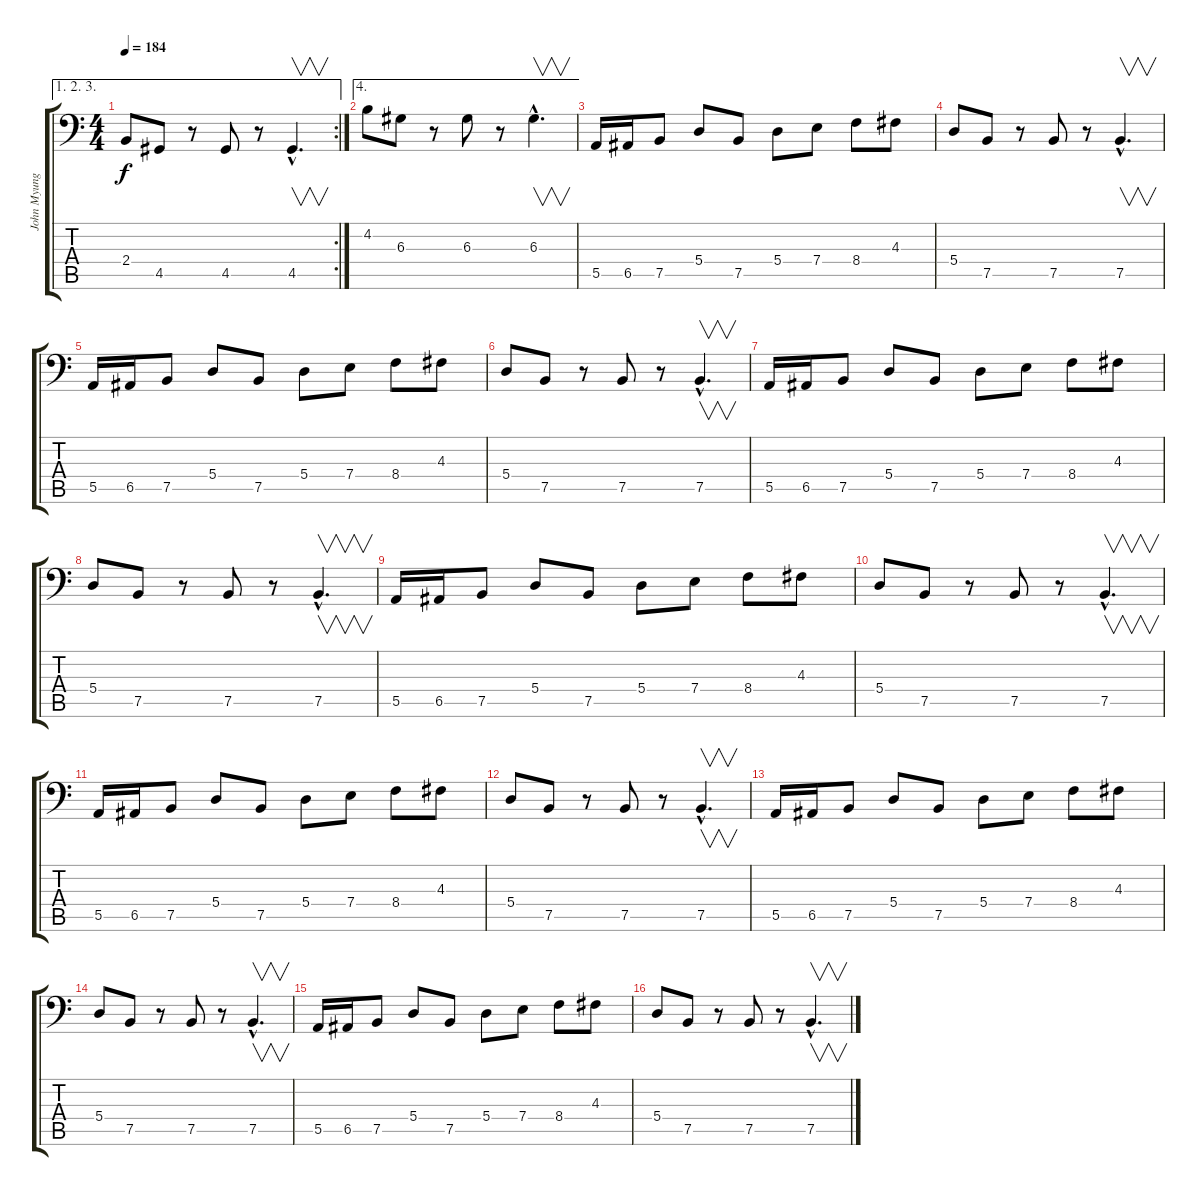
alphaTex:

\track ("John Myung - 6 Strings Bass" "John Myung") {instrument electricbassfinger}
\staff {score tabs}
\tuning (C3 G2 D2 A1 E1 B0) {hide}
\ae (1 2 3)
\rc 2
\ts (4 4)
\tempo 184
\clef f4
\ks c
2.4.8{dy f} 4.5.8 r.8 4.5.8 r.8 4.5{hac}.4{v d} |
\ae 4
4.2.8 6.3.8 r.8 6.3.8 r.8 6.3{hac}.4{v d} |
5.5.16 6.5.16 7.5.8 5.4.8 7.5.8 5.4.8 7.4.8 8.4.8 4.3.8 |
5.4.8 7.5.8 r.8 7.5.8 r.8 7.5{hac}.4{v d} |
5.5.16 6.5.16 7.5.8 5.4.8 7.5.8 5.4.8 7.4.8 8.4.8 4.3.8 |
5.4.8 7.5.8 r.8 7.5.8 r.8 7.5{hac}.4{v d} |
5.5.16 6.5.16 7.5.8 5.4.8 7.5.8 5.4.8 7.4.8 8.4.8 4.3.8 |
5.4.8 7.5.8 r.8 7.5.8 r.8 7.5{hac}.4{v d} |
5.5.16 6.5.16 7.5.8 5.4.8 7.5.8 5.4.8 7.4.8 8.4.8 4.3.8 |
5.4.8 7.5.8 r.8 7.5.8 r.8 7.5{hac}.4{v d} |
5.5.16 6.5.16 7.5.8 5.4.8 7.5.8 5.4.8 7.4.8 8.4.8 4.3.8 |
5.4.8 7.5.8 r.8 7.5.8 r.8 7.5{hac}.4{v d} |
5.5.16 6.5.16 7.5.8 5.4.8 7.5.8 5.4.8 7.4.8 8.4.8 4.3.8 |
5.4.8 7.5.8 r.8 7.5.8 r.8 7.5{hac}.4{v d} |
5.5.16 6.5.16 7.5.8 5.4.8 7.5.8 5.4.8 7.4.8 8.4.8 4.3.8 |
5.4.8 7.5.8 r.8 7.5.8 r.8 7.5{hac}.4{v d}
